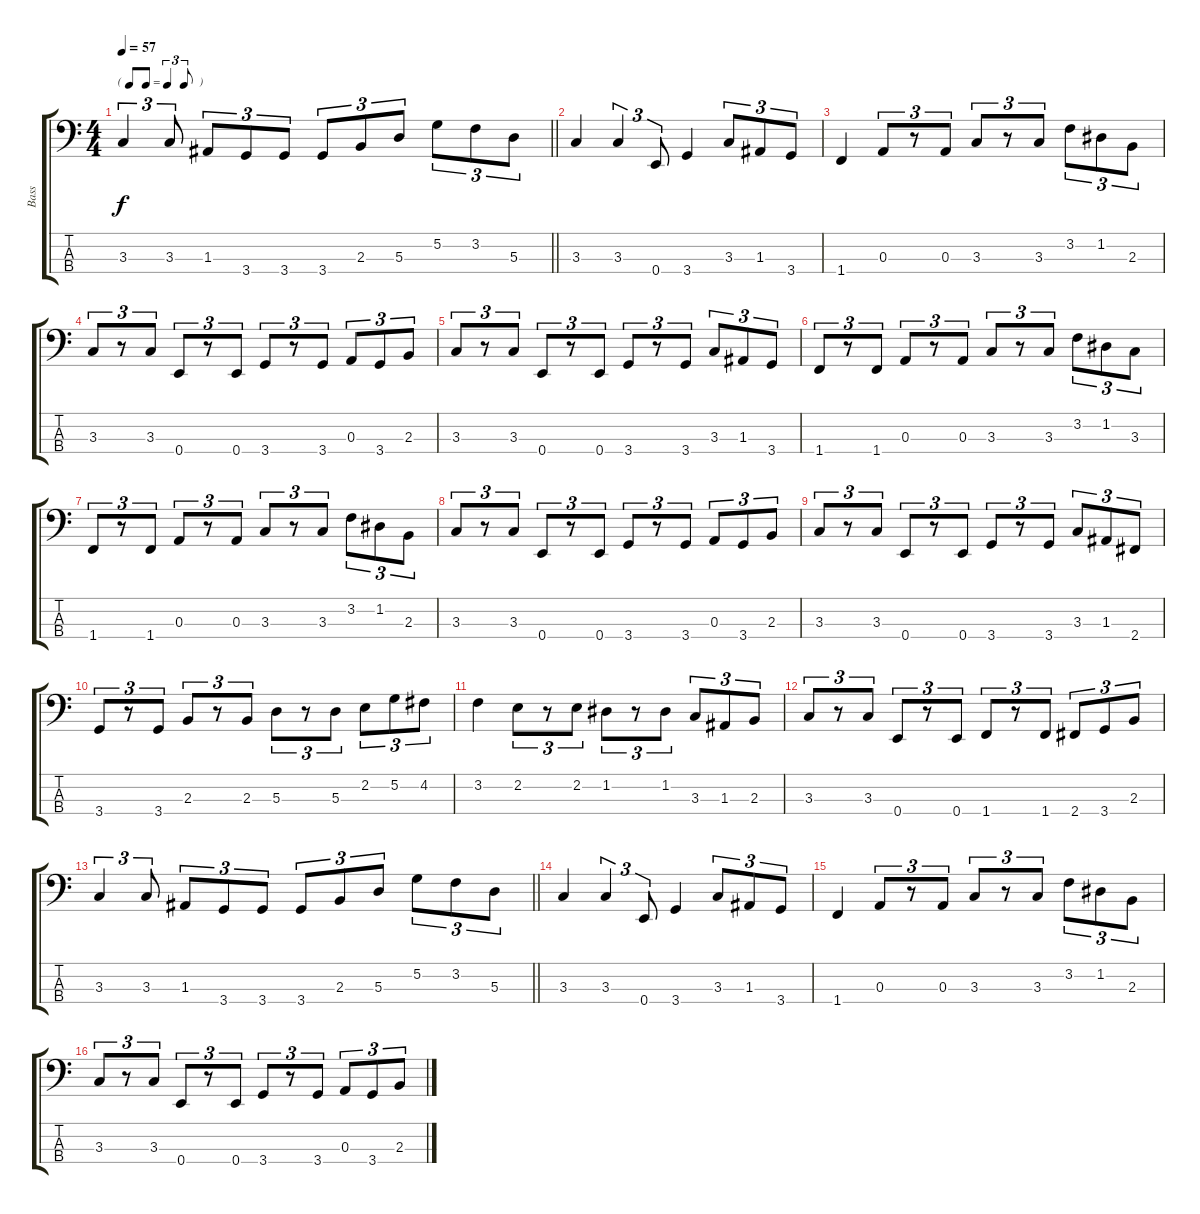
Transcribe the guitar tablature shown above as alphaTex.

\track ("Bass" "Bass") {instrument electricbassfinger}
\staff {score tabs}
\tuning (G2 D2 A1 E1) {hide}
\ts (4 4)
\tf triplet8th
\tempo 57
\clef f4
\barLineRight lightlight
\ks c
3.3.4{tu (3 2) dy f} 3.3.8{tu (3 2)} 1.3.8{tu (3 2)} 3.4.8{tu (3 2)} 3.4.8{tu (3 2)} 3.4.8{tu (3 2)} 2.3.8{tu (3 2)} 5.3.8{tu (3 2)} 5.2.8{tu (3 2)} 3.2.8{tu (3 2)} 5.3.8{tu (3 2)} |
3.3.4 3.3.4{tu (3 2)} 0.4.8{tu (3 2)} 3.4.4 3.3.8{tu (3 2)} 1.3.8{tu (3 2)} 3.4.8{tu (3 2)} |
1.4.4 0.3.8{tu (3 2)} r.8{tu (3 2)} 0.3.8{tu (3 2)} 3.3.8{tu (3 2)} r.8{tu (3 2)} 3.3.8{tu (3 2)} 3.2.8{tu (3 2)} 1.2.8{tu (3 2)} 2.3.8{tu (3 2)} |
3.3.8{tu (3 2)} r.8{tu (3 2)} 3.3.8{tu (3 2)} 0.4.8{tu (3 2)} r.8{tu (3 2)} 0.4.8{tu (3 2)} 3.4.8{tu (3 2)} r.8{tu (3 2)} 3.4.8{tu (3 2)} 0.3.8{tu (3 2)} 3.4.8{tu (3 2)} 2.3.8{tu (3 2)} |
3.3.8{tu (3 2)} r.8{tu (3 2)} 3.3.8{tu (3 2)} 0.4.8{tu (3 2)} r.8{tu (3 2)} 0.4.8{tu (3 2)} 3.4.8{tu (3 2)} r.8{tu (3 2)} 3.4.8{tu (3 2)} 3.3.8{tu (3 2)} 1.3.8{tu (3 2)} 3.4.8{tu (3 2)} |
1.4.8{tu (3 2)} r.8{tu (3 2)} 1.4.8{tu (3 2)} 0.3.8{tu (3 2)} r.8{tu (3 2)} 0.3.8{tu (3 2)} 3.3.8{tu (3 2)} r.8{tu (3 2)} 3.3.8{tu (3 2)} 3.2.8{tu (3 2)} 1.2.8{tu (3 2)} 3.3.8{tu (3 2)} |
1.4.8{tu (3 2)} r.8{tu (3 2)} 1.4.8{tu (3 2)} 0.3.8{tu (3 2)} r.8{tu (3 2)} 0.3.8{tu (3 2)} 3.3.8{tu (3 2)} r.8{tu (3 2)} 3.3.8{tu (3 2)} 3.2.8{tu (3 2)} 1.2.8{tu (3 2)} 2.3.8{tu (3 2)} |
3.3.8{tu (3 2)} r.8{tu (3 2)} 3.3.8{tu (3 2)} 0.4.8{tu (3 2)} r.8{tu (3 2)} 0.4.8{tu (3 2)} 3.4.8{tu (3 2)} r.8{tu (3 2)} 3.4.8{tu (3 2)} 0.3.8{tu (3 2)} 3.4.8{tu (3 2)} 2.3.8{tu (3 2)} |
3.3.8{tu (3 2)} r.8{tu (3 2)} 3.3.8{tu (3 2)} 0.4.8{tu (3 2)} r.8{tu (3 2)} 0.4.8{tu (3 2)} 3.4.8{tu (3 2)} r.8{tu (3 2)} 3.4.8{tu (3 2)} 3.3.8{tu (3 2)} 1.3.8{tu (3 2)} 2.4.8{tu (3 2)} |
3.4.8{tu (3 2)} r.8{tu (3 2)} 3.4.8{tu (3 2)} 2.3.8{tu (3 2)} r.8{tu (3 2)} 2.3.8{tu (3 2)} 5.3.8{tu (3 2)} r.8{tu (3 2)} 5.3.8{tu (3 2)} 2.2.8{tu (3 2)} 5.2.8{tu (3 2)} 4.2.8{tu (3 2)} |
3.2.4 2.2.8{tu (3 2)} r.8{tu (3 2)} 2.2.8{tu (3 2)} 1.2.8{tu (3 2)} r.8{tu (3 2)} 1.2.8{tu (3 2)} 3.3.8{tu (3 2)} 1.3.8{tu (3 2)} 2.3.8{tu (3 2)} |
3.3.8{tu (3 2)} r.8{tu (3 2)} 3.3.8{tu (3 2)} 0.4.8{tu (3 2)} r.8{tu (3 2)} 0.4.8{tu (3 2)} 1.4.8{tu (3 2)} r.8{tu (3 2)} 1.4.8{tu (3 2)} 2.4.8{tu (3 2)} 3.4.8{tu (3 2)} 2.3.8{tu (3 2)} |
\barLineRight lightlight
3.3.4{tu (3 2)} 3.3.8{tu (3 2)} 1.3.8{tu (3 2)} 3.4.8{tu (3 2)} 3.4.8{tu (3 2)} 3.4.8{tu (3 2)} 2.3.8{tu (3 2)} 5.3.8{tu (3 2)} 5.2.8{tu (3 2)} 3.2.8{tu (3 2)} 5.3.8{tu (3 2)} |
3.3.4 3.3.4{tu (3 2)} 0.4.8{tu (3 2)} 3.4.4 3.3.8{tu (3 2)} 1.3.8{tu (3 2)} 3.4.8{tu (3 2)} |
1.4.4 0.3.8{tu (3 2)} r.8{tu (3 2)} 0.3.8{tu (3 2)} 3.3.8{tu (3 2)} r.8{tu (3 2)} 3.3.8{tu (3 2)} 3.2.8{tu (3 2)} 1.2.8{tu (3 2)} 2.3.8{tu (3 2)} |
3.3.8{tu (3 2)} r.8{tu (3 2)} 3.3.8{tu (3 2)} 0.4.8{tu (3 2)} r.8{tu (3 2)} 0.4.8{tu (3 2)} 3.4.8{tu (3 2)} r.8{tu (3 2)} 3.4.8{tu (3 2)} 0.3.8{tu (3 2)} 3.4.8{tu (3 2)} 2.3.8{tu (3 2)}
